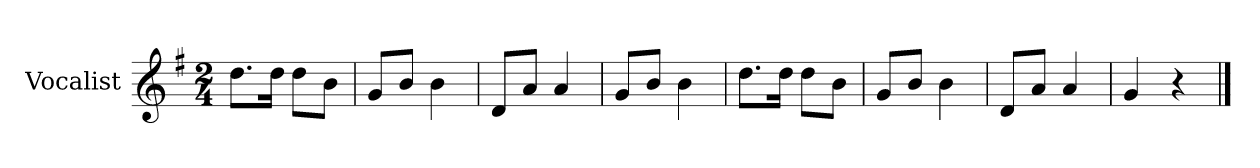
**kern
*part1
*staff1
*I"Vocalist
*k[f#]
*G:
*M2/4
=1
8.ddL
16ddJk
8ddL
8bJ
=2
8gL
8bJ
4b
=3
8dL
8aJ
4a
=4
8gL
8bJ
4b
=5
8.ddL
16ddJk
8ddL
8bJ
=6
8gL
8bJ
4b
=7
8dL
8aJ
4a
=8
4g
4r
==
*-
